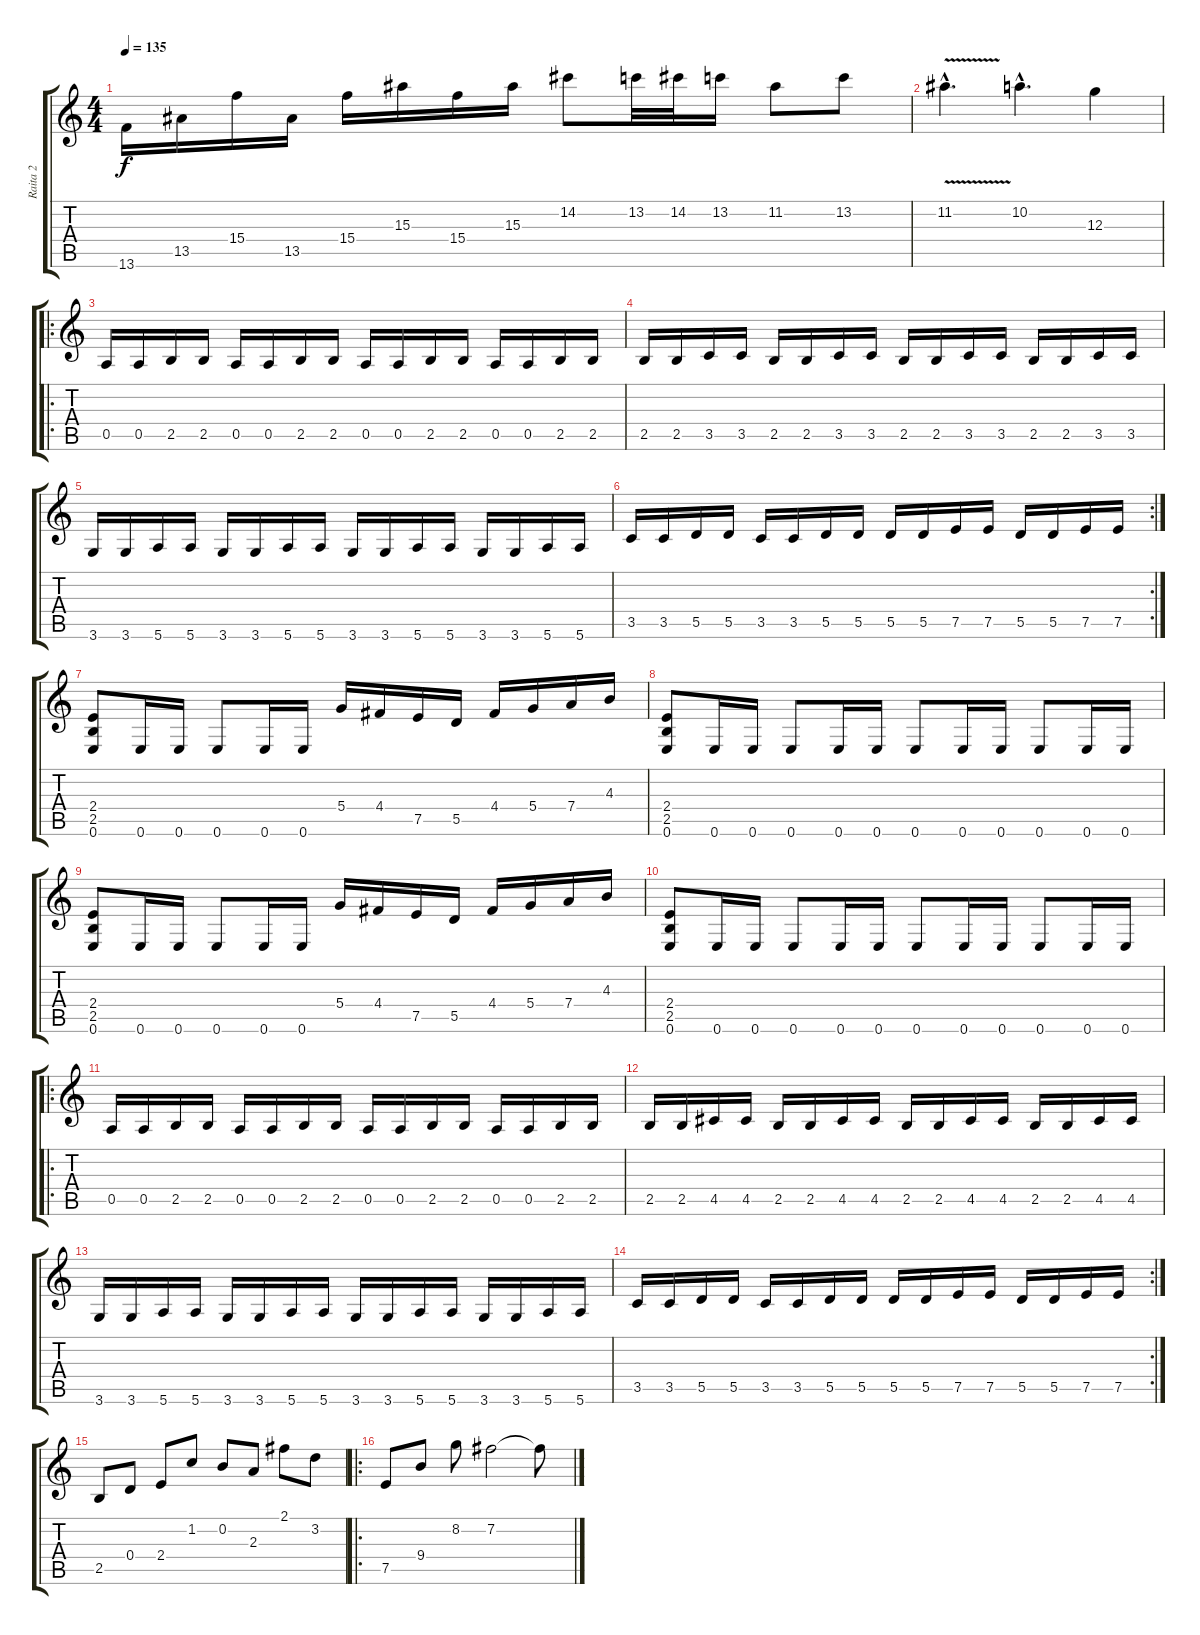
\track ("Raita 2" "Raita 2") {instrument distortionguitar}
\staff {score tabs}
\tuning (E4 B3 G3 D3 A2 E2) {hide}
\ts (4 4)
\tempo 135
\clef g2
\ks c
13.6.16{dy f} 13.5.16 15.4.16 13.5.16 15.4.16 15.3.16 15.4.16 15.3.16 14.2.8 13.2.32 14.2.32 13.2.16 11.2.8 13.2.8 |
11.2{v hac}.4{d} 10.2{hac}.4{d} 12.3.4 |
\ro
0.5.16 0.5.16 2.5.16 2.5.16 0.5.16 0.5.16 2.5.16 2.5.16 0.5.16 0.5.16 2.5.16 2.5.16 0.5.16 0.5.16 2.5.16 2.5.16 |
2.5.16 2.5.16 3.5.16 3.5.16 2.5.16 2.5.16 3.5.16 3.5.16 2.5.16 2.5.16 3.5.16 3.5.16 2.5.16 2.5.16 3.5.16 3.5.16 |
3.6.16 3.6.16 5.6.16 5.6.16 3.6.16 3.6.16 5.6.16 5.6.16 3.6.16 3.6.16 5.6.16 5.6.16 3.6.16 3.6.16 5.6.16 5.6.16 |
\rc 2
3.5.16 3.5.16 5.5.16 5.5.16 3.5.16 3.5.16 5.5.16 5.5.16 5.5.16 5.5.16 7.5.16 7.5.16 5.5.16 5.5.16 7.5.16 7.5.16 |
(2.4 2.5 0.6).8 0.6.16 0.6.16 0.6.8 0.6.16 0.6.16 5.4.16 4.4.16 7.5.16 5.5.16 4.4.16 5.4.16 7.4.16 4.3.16 |
(2.4 2.5 0.6).8 0.6.16 0.6.16 0.6.8 0.6.16 0.6.16 0.6.8 0.6.16 0.6.16 0.6.8 0.6.16 0.6.16 |
(2.4 2.5 0.6).8 0.6.16 0.6.16 0.6.8 0.6.16 0.6.16 5.4.16 4.4.16 7.5.16 5.5.16 4.4.16 5.4.16 7.4.16 4.3.16 |
(2.4 2.5 0.6).8 0.6.16 0.6.16 0.6.8 0.6.16 0.6.16 0.6.8 0.6.16 0.6.16 0.6.8 0.6.16 0.6.16 |
\ro
0.5.16 0.5.16 2.5.16 2.5.16 0.5.16 0.5.16 2.5.16 2.5.16 0.5.16 0.5.16 2.5.16 2.5.16 0.5.16 0.5.16 2.5.16 2.5.16 |
2.5.16 2.5.16 4.5.16 4.5.16 2.5.16 2.5.16 4.5.16 4.5.16 2.5.16 2.5.16 4.5.16 4.5.16 2.5.16 2.5.16 4.5.16 4.5.16 |
3.6.16 3.6.16 5.6.16 5.6.16 3.6.16 3.6.16 5.6.16 5.6.16 3.6.16 3.6.16 5.6.16 5.6.16 3.6.16 3.6.16 5.6.16 5.6.16 |
\rc 2
3.5.16 3.5.16 5.5.16 5.5.16 3.5.16 3.5.16 5.5.16 5.5.16 5.5.16 5.5.16 7.5.16 7.5.16 5.5.16 5.5.16 7.5.16 7.5.16 |
2.5.8 0.4.8 2.4.8 1.2.8 0.2.8 2.3.8 2.1.8 3.2.8 |
\ro
7.5.8 9.4.8 8.2.8 7.2.2 7.2{t}.8
